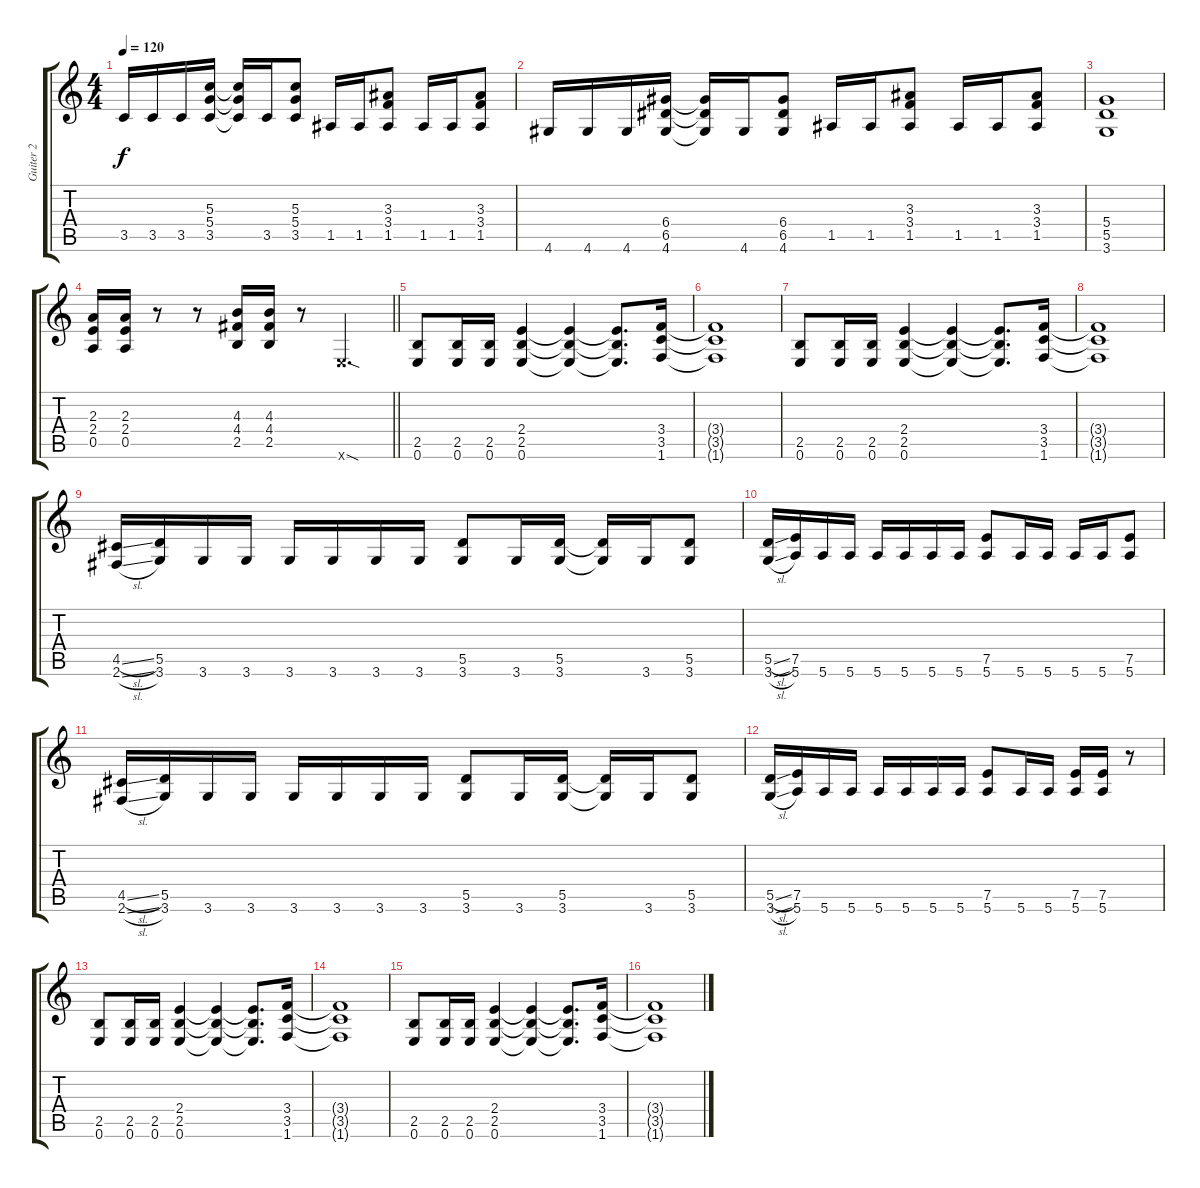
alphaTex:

\track ("Guiter 2" "Guiter 2") {instrument overdrivenguitar}
\staff {score tabs}
\tuning (E4 B3 G3 D3 A2 E2) {hide}
\ts (4 4)
\tempo 120
\clef g2
\ks c
3.5.16{dy f} 3.5.16 3.5.16 (5.3 5.4 3.5).16 (5.3{t} 5.4{t} 3.5{t}).16 3.5.16 (5.3 5.4 3.5).8 1.5.16 1.5.16 (3.3 3.4 1.5).8 1.5.16 1.5.16 (3.3 3.4 1.5).8 |
4.6.16 4.6.16 4.6.16 (6.4 6.5 4.6).16 (6.4{t} 6.5{t} 4.6{t}).16 4.6.16 (6.4 6.5 4.6).8 1.5.16 1.5.16 (3.3 3.4 1.5).8 1.5.16 1.5.16 (3.3 3.4 1.5).8 |
(5.4 5.5 3.6).1 |
\barLineRight lightlight
(2.3 2.4 0.5).16 (2.3 2.4 0.5).16 r.8 r.8 (4.3 4.4 2.5).16 (4.3 4.4 2.5).16 r.8 0.6{sod x}.4{d} |
(2.5 0.6).8 (2.5 0.6).16 (2.5 0.6).16 (2.4 2.5 0.6).4 (2.4{t} 2.5{t} 0.6{t}).4 (2.4{t} 2.5{t} 0.6{t}).8{d} (3.4 3.5 1.6).16 |
(3.4{t} 3.5{t} 1.6{t}).1 |
(2.5 0.6).8 (2.5 0.6).16 (2.5 0.6).16 (2.4 2.5 0.6).4 (2.4{t} 2.5{t} 0.6{t}).4 (2.4{t} 2.5{t} 0.6{t}).8{d} (3.4 3.5 1.6).16 |
(3.4{t} 3.5{t} 1.6{t}).1 |
(4.5{sl} 2.6{sl}).16 (5.5 3.6).16 3.6.16 3.6.16 3.6.16 3.6.16 3.6.16 3.6.16 (5.5 3.6).8 3.6.16 (5.5 3.6).16 (5.5{t} 3.6{t}).16 3.6.16 (5.5 3.6).8 |
(5.5{sl} 3.6{sl}).16 (7.5 5.6).16 5.6.16 5.6.16 5.6.16 5.6.16 5.6.16 5.6.16 (7.5 5.6).8 5.6.16 5.6.16 5.6.16 5.6.16 (7.5 5.6).8 |
(4.5{sl} 2.6{sl}).16 (5.5 3.6).16 3.6.16 3.6.16 3.6.16 3.6.16 3.6.16 3.6.16 (5.5 3.6).8 3.6.16 (5.5 3.6).16 (5.5{t} 3.6{t}).16 3.6.16 (5.5 3.6).8 |
(5.5{sl} 3.6{sl}).16 (7.5 5.6).16 5.6.16 5.6.16 5.6.16 5.6.16 5.6.16 5.6.16 (7.5 5.6).8 5.6.16 5.6.16 (7.5 5.6).16 (7.5 5.6).16 r.8 |
(2.5 0.6).8 (2.5 0.6).16 (2.5 0.6).16 (2.4 2.5 0.6).4 (2.4{t} 2.5{t} 0.6{t}).4 (2.4{t} 2.5{t} 0.6{t}).8{d} (3.4 3.5 1.6).16 |
(3.4{t} 3.5{t} 1.6{t}).1 |
(2.5 0.6).8 (2.5 0.6).16 (2.5 0.6).16 (2.4 2.5 0.6).4 (2.4{t} 2.5{t} 0.6{t}).4 (2.4{t} 2.5{t} 0.6{t}).8{d} (3.4 3.5 1.6).16 |
(3.4{t} 3.5{t} 1.6{t}).1
